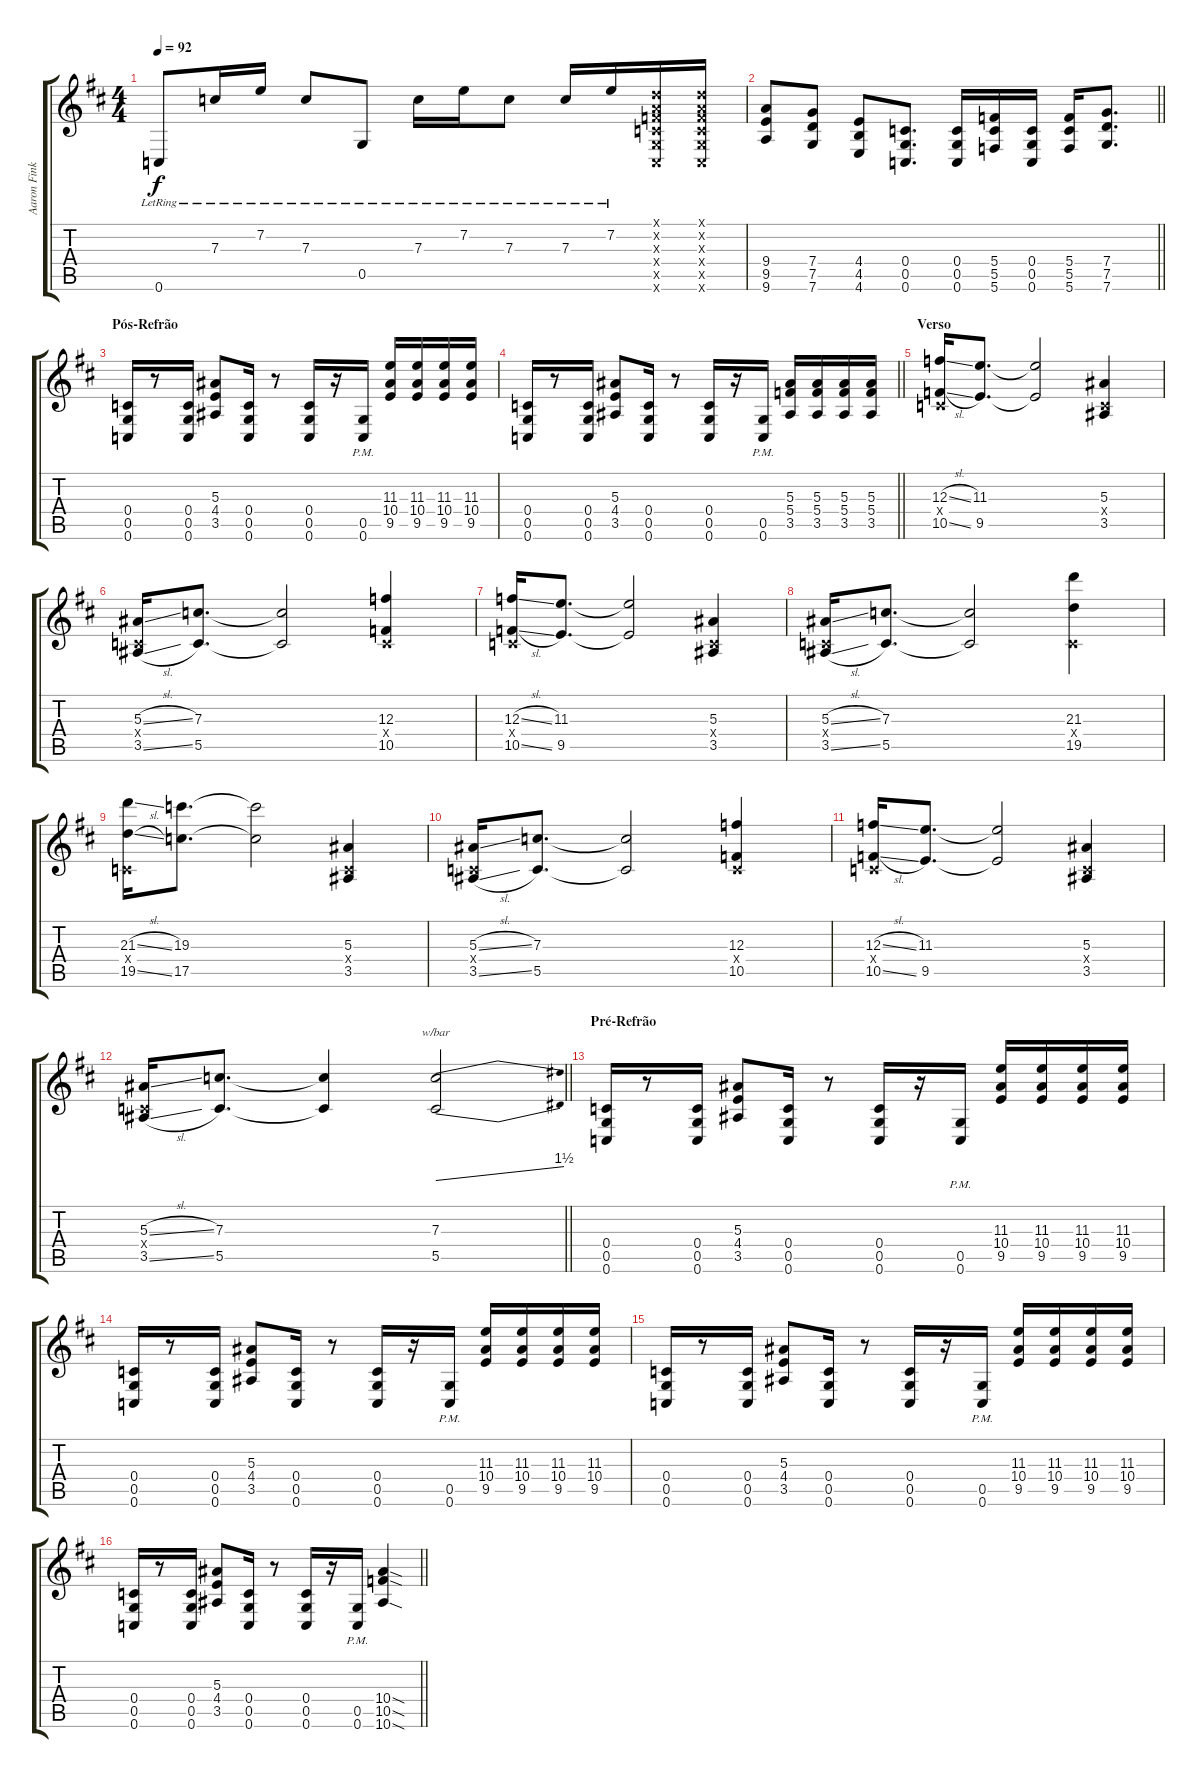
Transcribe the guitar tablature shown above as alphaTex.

\track ("Aaron Fink" "Aaron Fink") {instrument distortionguitar}
\staff {score tabs}
\tuning (D4 A3 F3 C3 G2 C2) {hide}
\ts (4 4)
\tempo 92
\clef g2
\ks d
0.6{lr}.8{dy f} 7.3{lr}.16 7.2{lr}.16 7.3{lr}.8 0.5{lr}.8 7.3{lr}.16 7.2{lr}.16 7.3{lr}.8 7.3{lr}.16 7.2{lr}.16 (0.1{x} 0.2{x} 0.3{x} 0.4{x} 0.5{x} 0.6{x}).16 (0.1{x} 0.2{x} 0.3{x} 0.4{x} 0.5{x} 0.6{x}).16 |
\barLineRight lightlight
(9.4 9.5 9.6).8 (7.4 7.5 7.6).8 (4.4 4.5 4.6).8 (0.4 0.5 0.6).8{d} (0.4 0.5 0.6).16 (5.4 5.5 5.6).16 (0.4 0.5 0.6).16 (5.4 5.5 5.6).16 (7.4 7.5 7.6).8{d} |
\section ("" "Pós-Refrão")
(0.4 0.5 0.6).16 r.8 (0.4 0.5 0.6).16 (5.3 4.4 3.5).8 (0.4 0.5 0.6).16 r.8 (0.4 0.5 0.6).16 r.16 (0.5{pm} 0.6{pm}).16 (11.3 10.4 9.5).16 (11.3 10.4 9.5).16 (11.3 10.4 9.5).16 (11.3 10.4 9.5).16 |
\barLineRight lightlight
(0.4 0.5 0.6).16 r.8 (0.4 0.5 0.6).16 (5.3 4.4 3.5).8 (0.4 0.5 0.6).16 r.8 (0.4 0.5 0.6).16 r.16 (0.5{pm} 0.6{pm}).16 (5.3 5.4 3.5).16 (5.3 5.4 3.5).16 (5.3 5.4 3.5).16 (5.3 5.4 3.5).16 |
\section ("" "Verso")
(12.3{sl} 0.4{x} 10.5{sl}).16 (11.3 9.5).8{d} (11.3{t} 9.5{t}).2 (5.3 0.4{x} 3.5).4 |
(5.3{sl} 0.4{x} 3.5{sl}).16 (7.3 5.5).8{d} (7.3{t} 5.5{t}).2 (12.3 0.4{x} 10.5).4 |
(12.3{sl} 0.4{x} 10.5{sl}).16 (11.3 9.5).8{d} (11.3{t} 9.5{t}).2 (5.3 0.4{x} 3.5).4 |
(5.3{sl} 0.4{x} 3.5{sl}).16 (7.3 5.5).8{d} (7.3{t} 5.5{t}).2 (21.3 0.4{x} 19.5).4 |
(21.3{sl} 0.4{x} 19.5{sl}).16 (19.3 17.5).8{d} (19.3{t} 17.5{t}).2 (5.3 0.4{x} 3.5).4 |
(5.3{sl} 0.4{x} 3.5{sl}).16 (7.3 5.5).8{d} (7.3{t} 5.5{t}).2 (12.3 0.4{x} 10.5).4 |
(12.3{sl} 0.4{x} 10.5{sl}).16 (11.3 9.5).8{d} (11.3{t} 9.5{t}).2 (5.3 0.4{x} 3.5).4 |
\barLineRight lightlight
(5.3{sl} 0.4{x} 3.5{sl}).16 (7.3 5.5).8{d} (7.3{t} 5.5{t}).4 (7.3 5.5).2{tbe (dive default 0 0 60 6)} |
\section ("" "Pré-Refrão")
(0.4 0.5 0.6).16 r.8 (0.4 0.5 0.6).16 (5.3 4.4 3.5).8 (0.4 0.5 0.6).16 r.8 (0.4 0.5 0.6).16 r.16 (0.5{pm} 0.6{pm}).16 (11.3 10.4 9.5).16 (11.3 10.4 9.5).16 (11.3 10.4 9.5).16 (11.3 10.4 9.5).16 |
(0.4 0.5 0.6).16 r.8 (0.4 0.5 0.6).16 (5.3 4.4 3.5).8 (0.4 0.5 0.6).16 r.8 (0.4 0.5 0.6).16 r.16 (0.5{pm} 0.6{pm}).16 (11.3 10.4 9.5).16 (11.3 10.4 9.5).16 (11.3 10.4 9.5).16 (11.3 10.4 9.5).16 |
(0.4 0.5 0.6).16 r.8 (0.4 0.5 0.6).16 (5.3 4.4 3.5).8 (0.4 0.5 0.6).16 r.8 (0.4 0.5 0.6).16 r.16 (0.5{pm} 0.6{pm}).16 (11.3 10.4 9.5).16 (11.3 10.4 9.5).16 (11.3 10.4 9.5).16 (11.3 10.4 9.5).16 |
\barLineRight lightlight
(0.4 0.5 0.6).16 r.8 (0.4 0.5 0.6).16 (5.3 4.4 3.5).8 (0.4 0.5 0.6).16 r.8 (0.4 0.5 0.6).16 r.16 (0.5{pm} 0.6{pm}).16 (10.4{sod} 10.5{sod} 10.6{sod}).4
